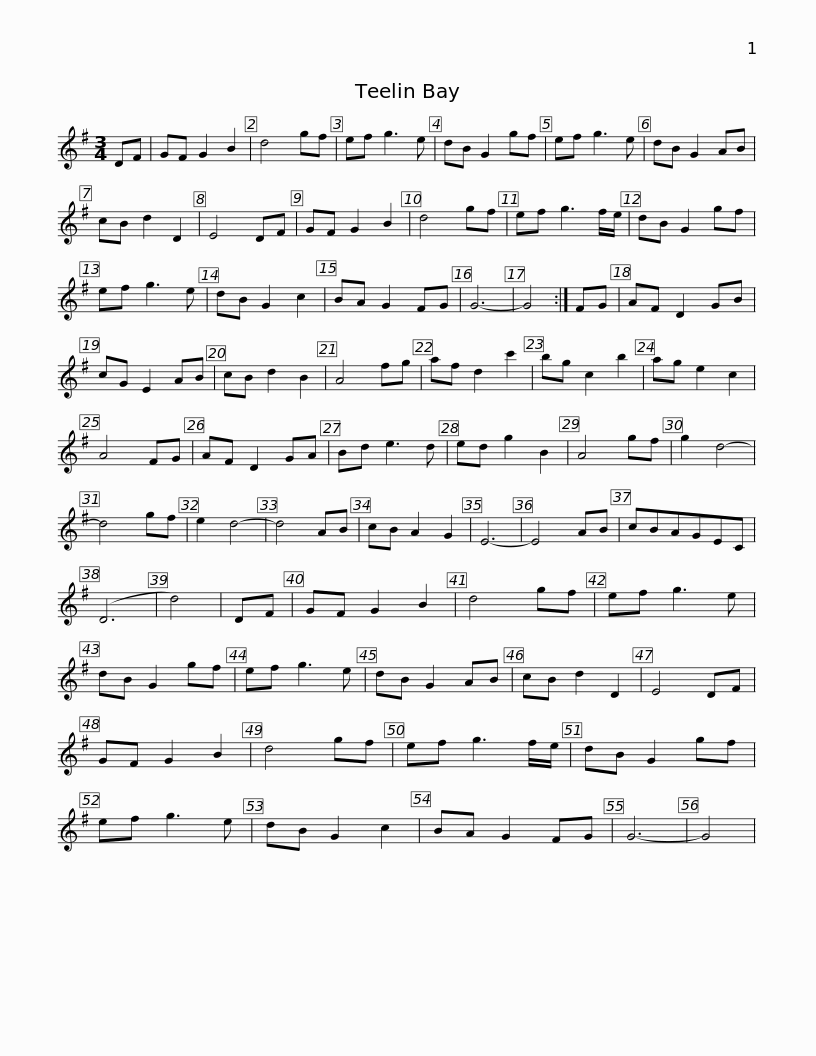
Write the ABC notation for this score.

X:1
L:1/8
M:3/4
I:linebreak $
K:G
V:1 treble
V:1
 DF | GF G2 B2 | d4 gf | ef g3 e | dB G2 gf | %5
 ef g3 e | dB G2 AB | cB d2 D2 | E4 DF | GF G2 B2 | %10
 d4 gf |$ ef g3 f/e/ | dB G2 gf | ef g3 e | dB G2 c2 | %15
 BA G2 FG | G6- | G4 :| FG | AF D2 GB | %20
 cG E2 AB | cB d2 B2 |$ A4 fg | af d2 c'2 | bg c2 b2 | %25
 ag e2 c2 | A4 FG | AF D2 GA | Bd e3 d | ed g2 B2 | %30
 A4 gf | g2 d4- | d4 gf |$ e2 d4- | d4 AB | %35
 cB A2 G2 | E6- | E4 AB | cBAGEC | (D6 | %40
 d4) | DF | GF G2 B2 | d4 gf | ef g3 e |$ %45
 dB G2 gf | ef g3 e | dB G2 AB | cB d2 D2 | E4 DF | %50
 GF G2 B2 | d4 gf | ef g3 f/e/ | dB G2 gf | ef g3 e |$ %55
 dB G2 c2 | BA G2 FG | G6- | G4 | %59
